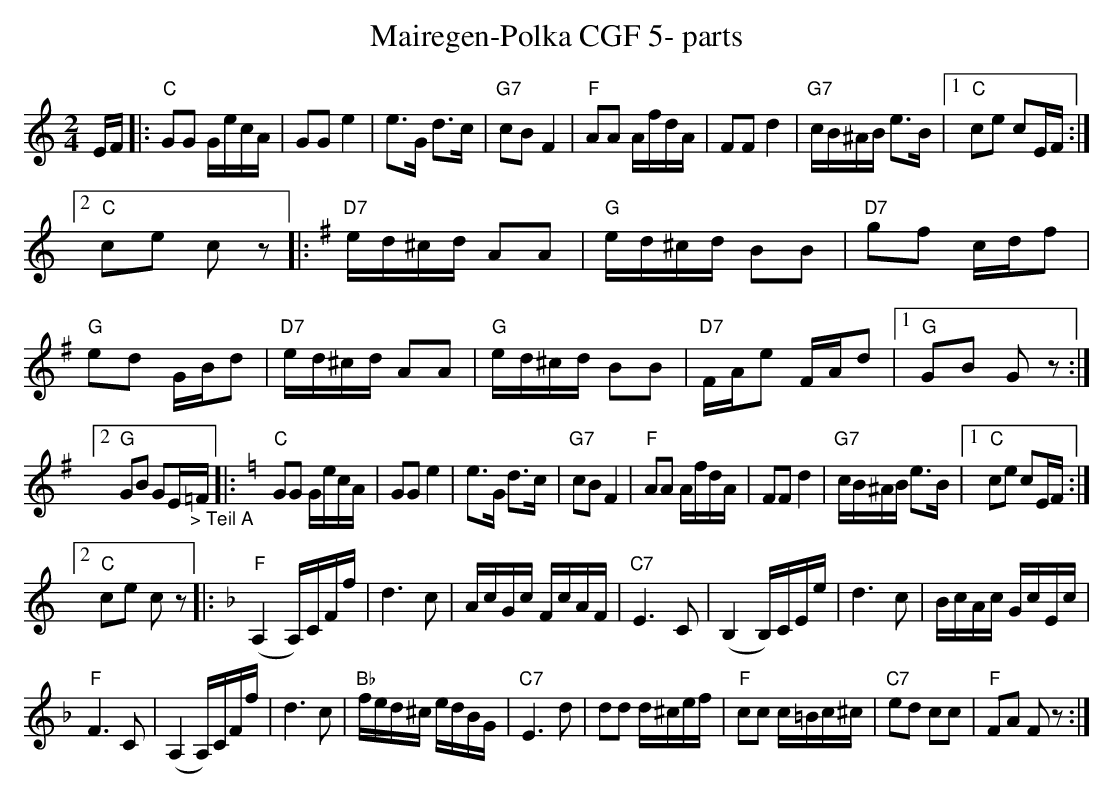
X:1
T:Mairegen-Polka CGF 5- parts
M:2/4
L:1/16
K:Cmaj
EF |: "C"G2G2 GecA | G2G2 e4 | e3G d3c | "G7"c2B2 F4 | "F"A2A2 AfdA | F2F2 d4 | "G7"cB^AB e3B |1 "C"c2e2 c2EF :|2
"C"c2e2 c2z2 |: [K:Gmaj] "D7"ed^cd A2A2 | "G"ed^cd B2B2 | "D7"g2f2 cdf2 | "G"e2d2 GBd2 | "D7"ed^cd A2A2 | "G"ed^cd B2B2 | "D7"FAe2 FAd2 |1 "G"G2B2 G2z2 :|2
"G"G2B2 G2E"_> Teil A"=F |: [K:Cmaj] "C"G2G2 GecA | G2G2 e4 | e3G d3c | "G7"c2B2 F4 | "F"A2A2 AfdA | F2F2 d4 | "G7"cB^AB e3B |1 "C"c2e2 c2EF :|2
"C"c2e2 c2z2 |: [K:Fmaj] "F"(A,4A,)CFf | d6c2 | AcGc FcAF | "C7"E6C2 | (B,4B,)CEe | d6c2 | BcAc GcEc |
"F"F6C2 | (A,4A,)CFf | d6c2 | "Bb"fed^c edBG | "C7"E6d2 | d2d2 d^cef | "F"c2c2 c=Bc^c | "C7"e2d2 c2c2 | "F"F2A2 F2z2 :|
